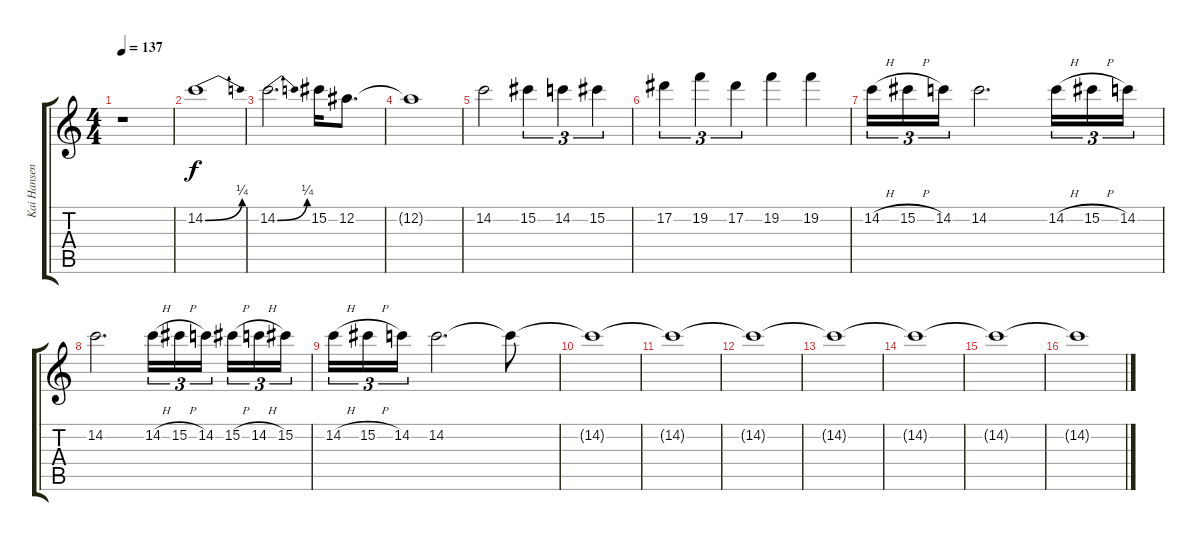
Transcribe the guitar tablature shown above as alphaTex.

\track ("Kai Hansen" "Kai Hansen") {instrument distortionguitar}
\staff {score tabs}
\tuning (Eb4 Bb3 Gb3 Db3 Ab2 Eb2) {hide}
\ts (4 4)
\tempo 137
\clef g2
\ks c
r.1{dy f} |
14.2{be (bend 0 0 60 1)}.1 |
14.2{be (bend 0 0 60 1)}.2{d} 15.2.16 12.2.8{d} |
12.2{t}.1 |
14.2.2 15.2.4{tu (3 2)} 14.2.4{tu (3 2)} 15.2.4{tu (3 2)} |
17.2.4{tu (3 2)} 19.2.4{tu (3 2)} 17.2.4{tu (3 2)} 19.2.4 19.2.4 |
14.2{h}.16{tu (3 2)} 15.2{h}.16{tu (3 2)} 14.2.16{tu (3 2)} 14.2.2{d} 14.2{h}.16{tu (3 2)} 15.2{h}.16{tu (3 2)} 14.2.16{tu (3 2)} |
14.2.2{d} 14.2{h}.16{tu (3 2)} 15.2{h}.16{tu (3 2)} 14.2.16{tu (3 2) beam splitsecondary} 15.2{h}.16{tu (3 2)} 14.2{h}.16{tu (3 2)} 15.2.16{tu (3 2)} |
14.2{h}.16{tu (3 2)} 15.2{h}.16{tu (3 2)} 14.2.16{tu (3 2)} 14.2.2{d} 14.2{t}.8 |
14.2{t}.1 |
14.2{t}.1 |
14.2{t}.1 |
14.2{t}.1 |
14.2{t}.1 |
14.2{t}.1 |
14.2{t}.1
